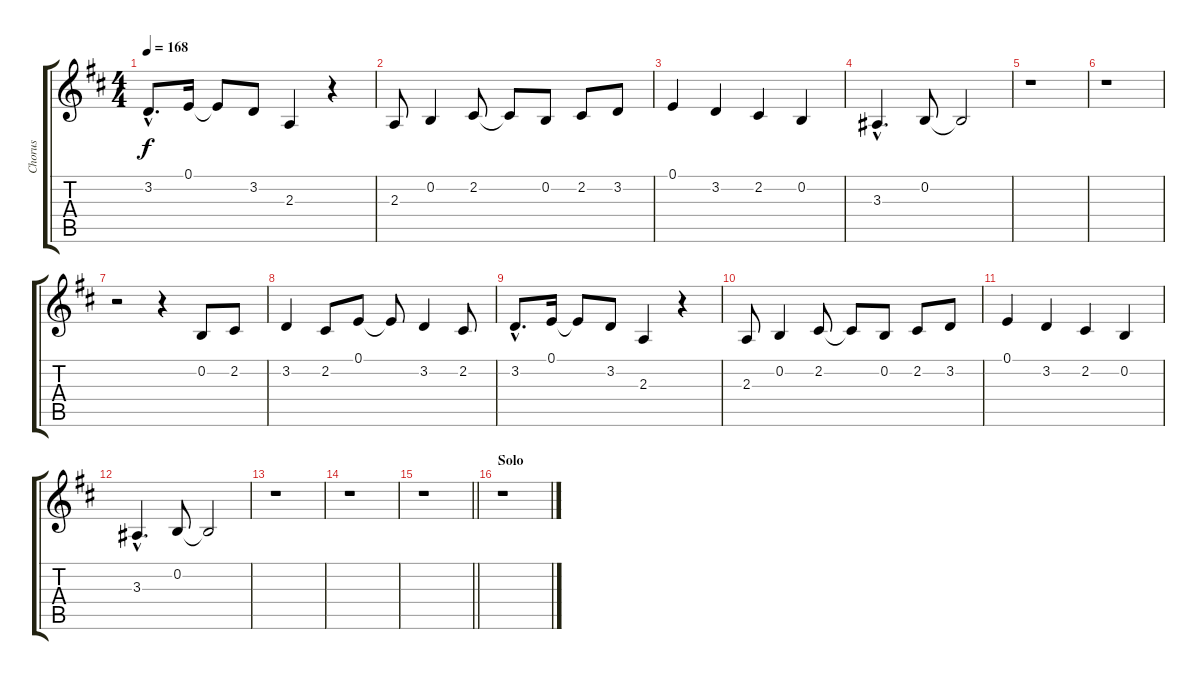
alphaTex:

\track ("Chorus" "Chorus") {instrument sopranosax}
\staff {score tabs}
\tuning (E4 B3 G3 D3 A2 E2) {hide}
\ts (4 4)
\tempo 168
\clef g2
\ks d
3.2{hac}.8{d dy f} 0.1.16 0.1{t}.8 3.2.8 2.3.4 r.4 |
2.3.8 0.2.4 2.2.8 2.2{t}.8 0.2.8 2.2.8 3.2.8 |
0.1.4 3.2.4 2.2.4 0.2.4 |
3.3{hac}.4{d} 0.2.8 0.2{t}.2 |
r.1 |
r.1 |
r.2 r.4 0.2.8 2.2.8 |
3.2.4 2.2.8 0.1.8 0.1{t}.8 3.2.4 2.2.8 |
3.2{hac}.8{d} 0.1.16 0.1{t}.8 3.2.8 2.3.4 r.4 |
2.3.8 0.2.4 2.2.8 2.2{t}.8 0.2.8 2.2.8 3.2.8 |
0.1.4 3.2.4 2.2.4 0.2.4 |
3.3{hac}.4{d} 0.2.8 0.2{t}.2 |
r.1 |
r.1 |
\barLineRight lightlight
r.1 |
\section ("" "Solo")
r.1
